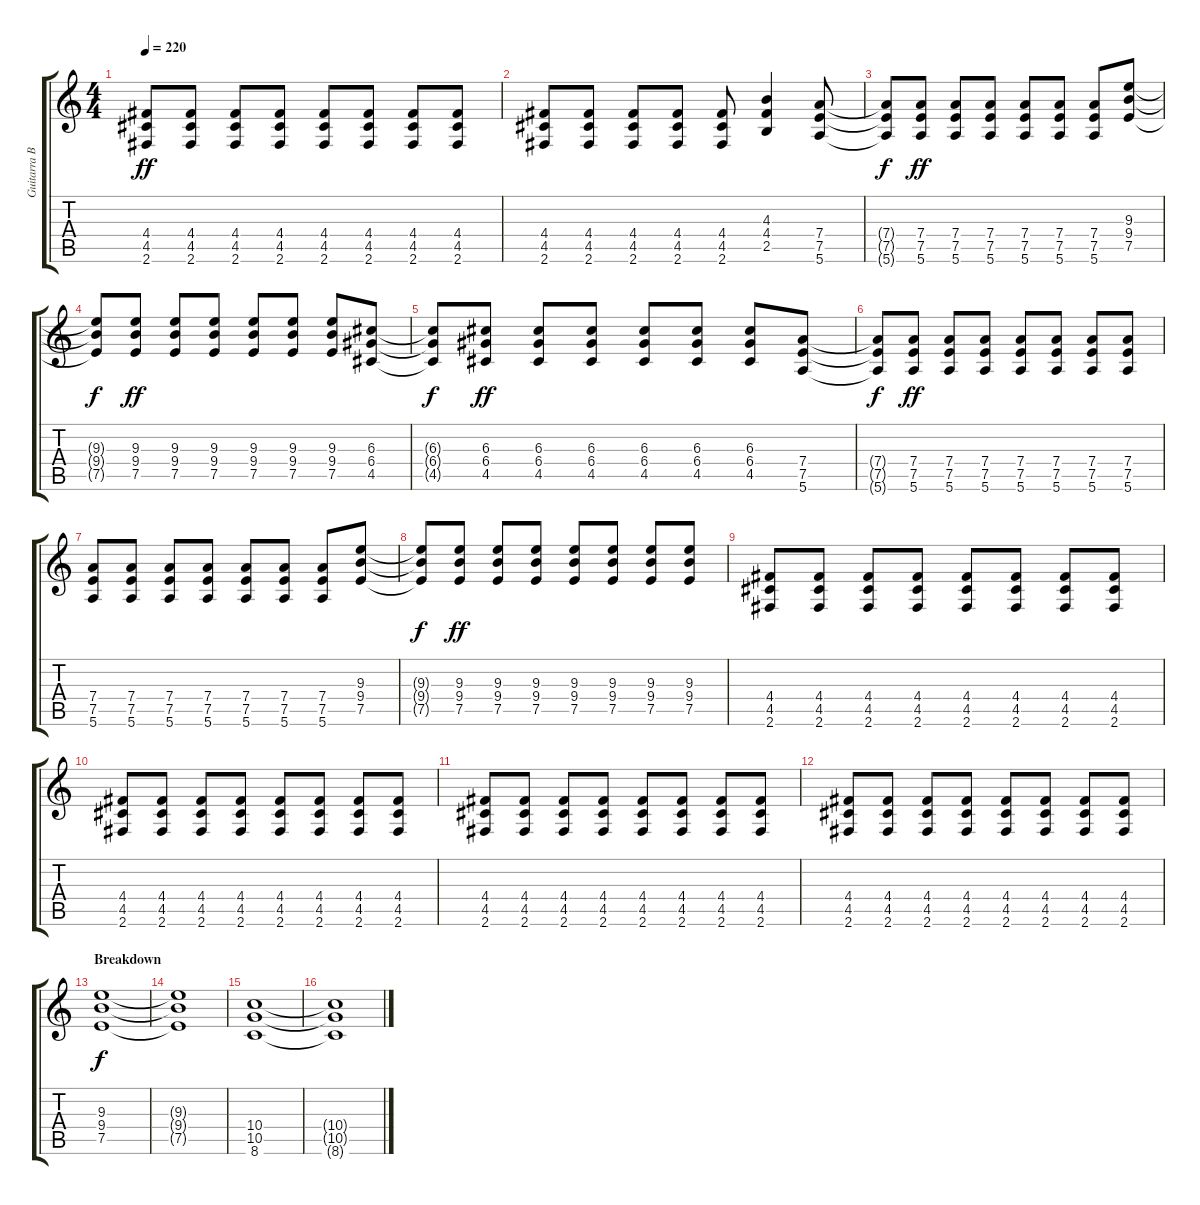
\track ("Guitarra Base" "Guitarra B") {instrument distortionguitar}
\staff {score tabs}
\tuning (E4 B3 G3 D3 A2 E2) {hide}
\ts (4 4)
\tempo 220
\clef g2
\ks c
(4.4 4.5 2.6).8{dy ff} (4.4 4.5 2.6).8 (4.4 4.5 2.6).8 (4.4 4.5 2.6).8 (4.4 4.5 2.6).8 (4.4 4.5 2.6).8 (4.4 4.5 2.6).8 (4.4 4.5 2.6).8 |
(4.4 4.5 2.6).8 (4.4 4.5 2.6).8 (4.4 4.5 2.6).8 (4.4 4.5 2.6).8 (4.4 4.5 2.6).8 (4.3 4.4 2.5).4 (7.4 7.5 5.6).8 |
(7.4{t} 7.5{t} 5.6{t}).8{dy f} (7.4 7.5 5.6).8{dy ff} (7.4 7.5 5.6).8 (7.4 7.5 5.6).8 (7.4 7.5 5.6).8 (7.4 7.5 5.6).8 (7.4 7.5 5.6).8 (9.3 9.4 7.5).8 |
(9.3{t} 9.4{t} 7.5{t}).8{dy f} (9.3 9.4 7.5).8{dy ff} (9.3 9.4 7.5).8 (9.3 9.4 7.5).8 (9.3 9.4 7.5).8 (9.3 9.4 7.5).8 (9.3 9.4 7.5).8 (6.3 6.4 4.5).8 |
(6.3{t} 6.4{t} 4.5{t}).8{dy f} (6.3 6.4 4.5).8{dy ff} (6.3 6.4 4.5).8 (6.3 6.4 4.5).8 (6.3 6.4 4.5).8 (6.3 6.4 4.5).8 (6.3 6.4 4.5).8 (7.4 7.5 5.6).8 |
(7.4{t} 7.5{t} 5.6{t}).8{dy f} (7.4 7.5 5.6).8{dy ff} (7.4 7.5 5.6).8 (7.4 7.5 5.6).8 (7.4 7.5 5.6).8 (7.4 7.5 5.6).8 (7.4 7.5 5.6).8 (7.4 7.5 5.6).8 |
(7.4 7.5 5.6).8 (7.4 7.5 5.6).8 (7.4 7.5 5.6).8 (7.4 7.5 5.6).8 (7.4 7.5 5.6).8 (7.4 7.5 5.6).8 (7.4 7.5 5.6).8 (9.3 9.4 7.5).8 |
(9.3{t} 9.4{t} 7.5{t}).8{dy f} (9.3 9.4 7.5).8{dy ff} (9.3 9.4 7.5).8 (9.3 9.4 7.5).8 (9.3 9.4 7.5).8 (9.3 9.4 7.5).8 (9.3 9.4 7.5).8 (9.3 9.4 7.5).8 |
(4.4 4.5 2.6).8 (4.4 4.5 2.6).8 (4.4 4.5 2.6).8 (4.4 4.5 2.6).8 (4.4 4.5 2.6).8 (4.4 4.5 2.6).8 (4.4 4.5 2.6).8 (4.4 4.5 2.6).8 |
(4.4 4.5 2.6).8 (4.4 4.5 2.6).8 (4.4 4.5 2.6).8 (4.4 4.5 2.6).8 (4.4 4.5 2.6).8 (4.4 4.5 2.6).8 (4.4 4.5 2.6).8 (4.4 4.5 2.6).8 |
(4.4 4.5 2.6).8 (4.4 4.5 2.6).8 (4.4 4.5 2.6).8 (4.4 4.5 2.6).8 (4.4 4.5 2.6).8 (4.4 4.5 2.6).8 (4.4 4.5 2.6).8 (4.4 4.5 2.6).8 |
(4.4 4.5 2.6).8 (4.4 4.5 2.6).8 (4.4 4.5 2.6).8 (4.4 4.5 2.6).8 (4.4 4.5 2.6).8 (4.4 4.5 2.6).8 (4.4 4.5 2.6).8 (4.4 4.5 2.6).8 |
\section ("" "Breakdown")
(9.3 9.4 7.5).1{dy f} |
(9.3{t} 9.4{t} 7.5{t}).1 |
(10.4 10.5 8.6).1 |
(10.4{t} 10.5{t} 8.6{t}).1
